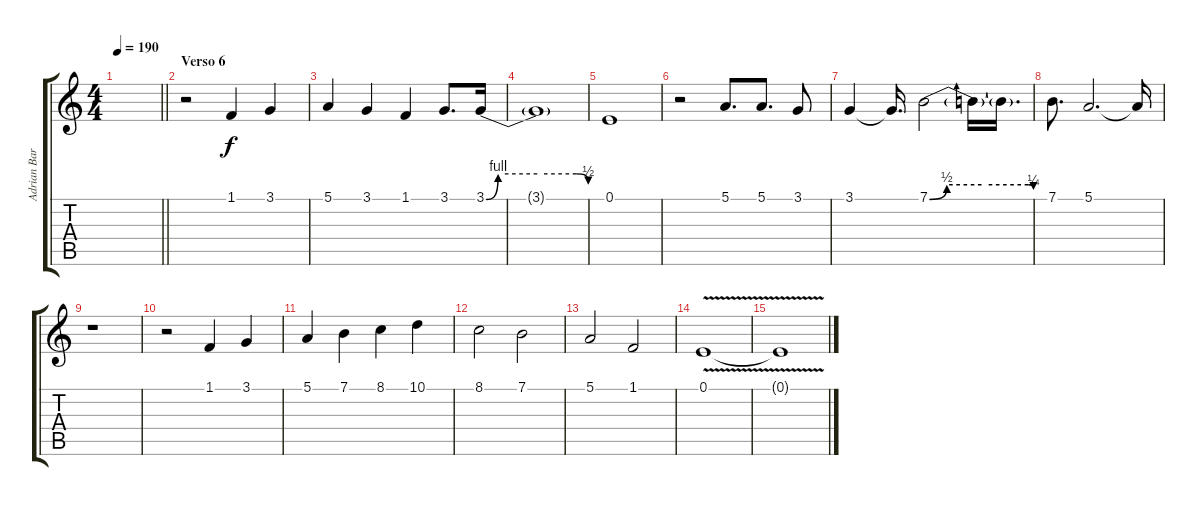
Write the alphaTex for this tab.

\track ("Adrian Barilari" "Adrian Bar") {instrument baritonesax}
\staff {score tabs}
\tuning (E4 B3 G3 D3 A2 E2) {hide}
\ts (4 4)
\tempo 190
\clef g2
\barLineRight lightlight
\ks c
|
\section ("" "Verso 6")
r.2 1.1.4 3.1.4 |
5.1.4 3.1.4 1.1.4 3.1.8{d} 3.1{be (custom 0 0 7 4 30 4 53 4 60 2)}.16 |
3.1{t}.1 |
0.1.1 |
r.2 5.1.8{d} 5.1.8{d} 3.1.8 |
3.1.4 3.1{t}.16{d} 7.1{be (custom 0 0 10 2 30 2 57 2 60 1)}.2 7.1{t}.16 7.1{t}.16{d} |
7.1.8{d} 5.1.2{d} 5.1{t}.16 |
r.1 |
r.2 1.1.4 3.1.4 |
5.1.4 7.1.4 8.1.4 10.1.4 |
8.1.2 7.1.2 |
5.1.2 1.1.2 |
0.1{v}.1 |
0.1{t}.1
